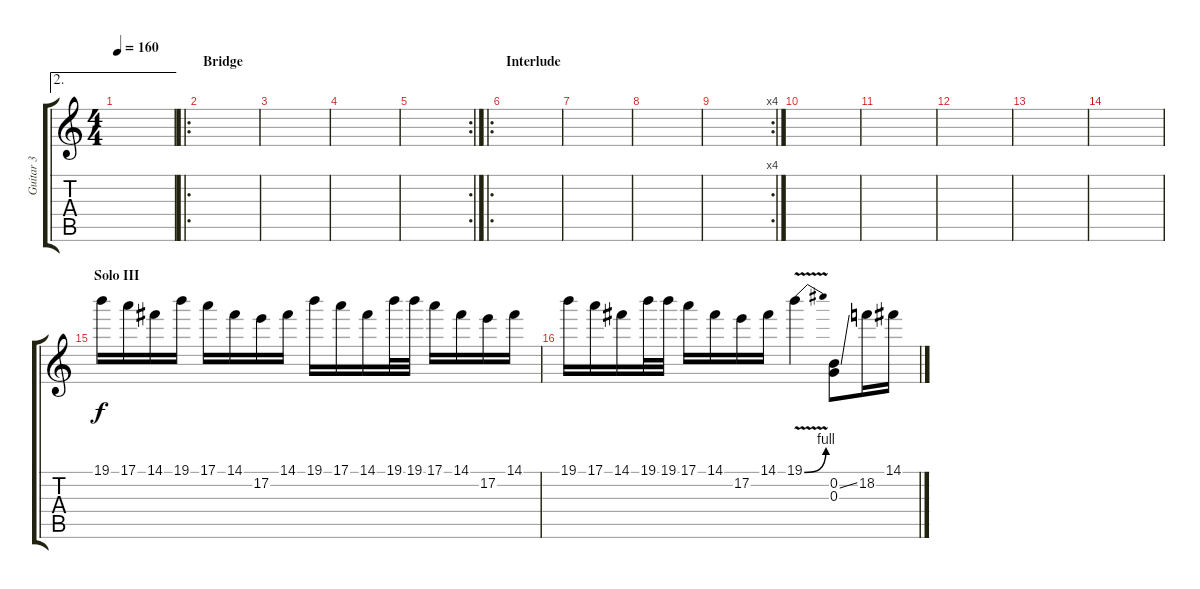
\track ("Guitar 3" "Guitar 3") {instrument distortionguitar}
\staff {score tabs}
\tuning (E4 B3 G3 D3 A2 E2) {hide}
\ae 2
\ts (4 4)
\tempo 160
\clef g2
\ks c
|
\ro
\section ("" "Bridge")
|
|
|
\rc 2
|
\ro
\section ("" "Interlude")
|
|
|
\rc 4
|
|
|
|
|
|
\section ("" "Solo III")
19.1.16 17.1.16 14.1.16 19.1.16 17.1.16 14.1.16 17.2.16 14.1.16 19.1.16 17.1.16 14.1.16 19.1.32 19.1.32 17.1.16 14.1.16 17.2.16 14.1.16 |
19.1.16 17.1.16 14.1.16 19.1.32 19.1.32 17.1.16 14.1.16 17.2.16 14.1.16 19.1{be (bend 0 0 60 4) v}.4 (0.2{ss} 0.3).8 18.2.16 14.1.16
